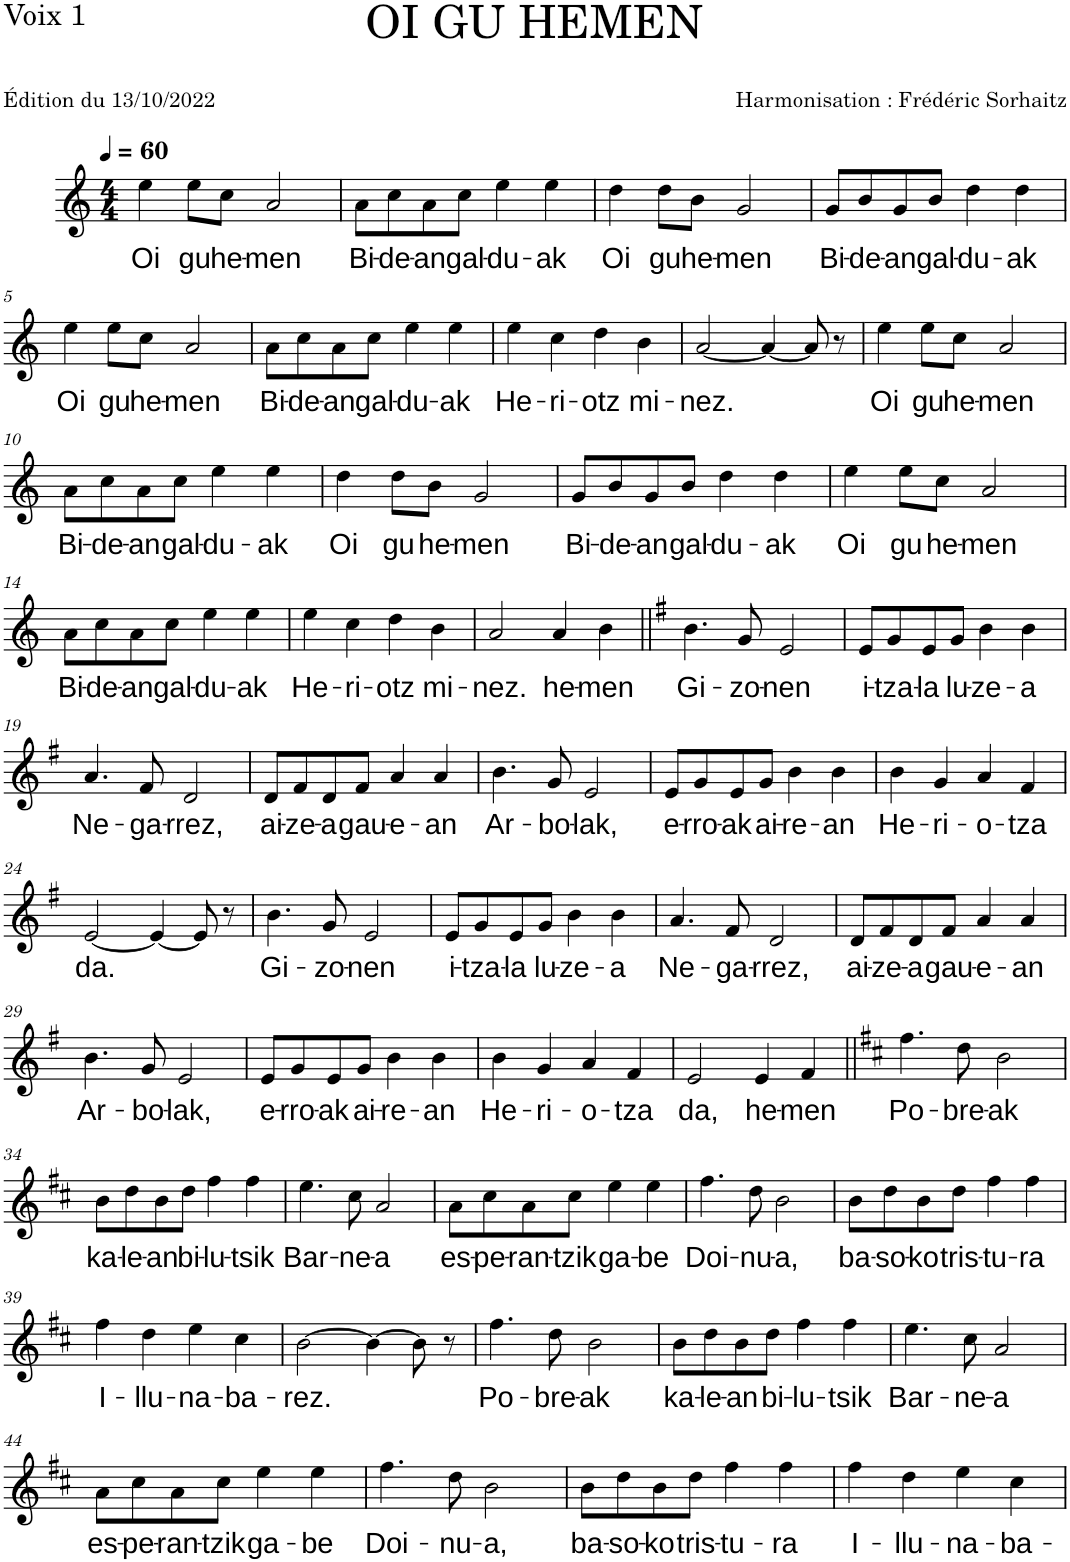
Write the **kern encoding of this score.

**kern	**text
*part1	*part1
*staff1	*staff1
*I"Voix 1	*
*I'V1	*
*clefG2	*
*k[]	*
*M4/4	*
*MM60	*
=1	=1
!	!LO:LY:b
4ee\	Oi
!	!LO:LY:b
8ee\L	gu
!	!LO:LY:b
8cc\J	he-
!	!LO:LY:b
2a/	-men
=2	=2
!	!LO:LY:b
8a\L	Bi-
!	!LO:LY:b
8cc\	-de-
!	!LO:LY:b
8a\	-an
!	!LO:LY:b
8cc\J	gal-
!	!LO:LY:b
4ee\	-du-
!	!LO:LY:b
4ee\	-ak
=3	=3
!	!LO:LY:b
4dd\	Oi
!	!LO:LY:b
8dd\L	gu
!	!LO:LY:b
8b\J	he-
!	!LO:LY:b
2g/	-men
=4	=4
!	!LO:LY:b
8g/L	Bi-
!	!LO:LY:b
8b/	-de-
!	!LO:LY:b
8g/	-an
!	!LO:LY:b
8b/J	gal-
!	!LO:LY:b
4dd\	-du-
!	!LO:LY:b
4dd\	-ak
!!LO:LB:g=z
=5	=5
!	!LO:LY:b
4ee\	Oi
!	!LO:LY:b
8ee\L	gu
!	!LO:LY:b
8cc\J	he-
!	!LO:LY:b
2a/	-men
=6	=6
!	!LO:LY:b
8a\L	Bi-
!	!LO:LY:b
8cc\	-de-
!	!LO:LY:b
8a\	-an
!	!LO:LY:b
8cc\J	gal-
!	!LO:LY:b
4ee\	-du-
!	!LO:LY:b
4ee\	-ak
=7	=7
!	!LO:LY:b
4ee\	He-
!	!LO:LY:b
4cc\	-ri-
!	!LO:LY:b
4dd\	-otz
!	!LO:LY:b
4b\	mi-
=8	=8
!	!LO:LY:b
[2a/	-nez.
4a/_	.
8a/]	.
8r	.
=9	=9
!	!LO:LY:b
4ee\	Oi
!	!LO:LY:b
8ee\L	gu
!	!LO:LY:b
8cc\J	he-
!	!LO:LY:b
2a/	-men
!!LO:LB:g=z
=10	=10
!	!LO:LY:b
8a\L	Bi-
!	!LO:LY:b
8cc\	-de-
!	!LO:LY:b
8a\	-an
!	!LO:LY:b
8cc\J	gal-
!	!LO:LY:b
4ee\	-du-
!	!LO:LY:b
4ee\	-ak
=11	=11
!	!LO:LY:b
4dd\	Oi
!	!LO:LY:b
8dd\L	gu
!	!LO:LY:b
8b\J	he-
!	!LO:LY:b
2g/	-men
=12	=12
!	!LO:LY:b
8g/L	Bi-
!	!LO:LY:b
8b/	-de-
!	!LO:LY:b
8g/	-an
!	!LO:LY:b
8b/J	gal-
!	!LO:LY:b
4dd\	-du-
!	!LO:LY:b
4dd\	-ak
=13	=13
!	!LO:LY:b
4ee\	Oi
!	!LO:LY:b
8ee\L	gu
!	!LO:LY:b
8cc\J	he-
!	!LO:LY:b
2a/	-men
!!LO:LB:g=z
=14	=14
!	!LO:LY:b
8a\L	Bi-
!	!LO:LY:b
8cc\	-de-
!	!LO:LY:b
8a\	-an
!	!LO:LY:b
8cc\J	gal-
!	!LO:LY:b
4ee\	-du-
!	!LO:LY:b
4ee\	-ak
=15	=15
!	!LO:LY:b
4ee\	He-
!	!LO:LY:b
4cc\	-ri-
!	!LO:LY:b
4dd\	-otz
!	!LO:LY:b
4b\	mi-
=16	=16
!	!LO:LY:b
2a/	-nez.
!	!LO:LY:b
4a/	he-
!	!LO:LY:b
4b\	-men
=17||	=17||
*k[f#]	*
!	!LO:LY:b
4.b\	Gi-
!	!LO:LY:b
8g/	-zo-
!	!LO:LY:b
2e/	-nen
=18	=18
!	!LO:LY:b
8e/L	i-
!	!LO:LY:b
8g/	-tza-
!	!LO:LY:b
8e/	-la
!	!LO:LY:b
8g/J	lu-
!	!LO:LY:b
4b\	-ze-
!	!LO:LY:b
4b\	-a
!!LO:LB:g=z
=19	=19
!	!LO:LY:b
4.a/	Ne-
!	!LO:LY:b
8f#/	-ga-
!	!LO:LY:b
2d/	-rrez,
=20	=20
!	!LO:LY:b
8d/L	ai-
!	!LO:LY:b
8f#/	-ze-
!	!LO:LY:b
8d/	-a
!	!LO:LY:b
8f#/J	gau-
!	!LO:LY:b
4a/	-e-
!	!LO:LY:b
4a/	-an
=21	=21
!	!LO:LY:b
4.b\	Ar-
!	!LO:LY:b
8g/	-bo-
!	!LO:LY:b
2e/	-lak,
=22	=22
!	!LO:LY:b
8e/L	e-
!	!LO:LY:b
8g/	-rro-
!	!LO:LY:b
8e/	-ak
!	!LO:LY:b
8g/J	ai-
!	!LO:LY:b
4b\	-re-
!	!LO:LY:b
4b\	-an
=23	=23
!	!LO:LY:b
4b\	He-
!	!LO:LY:b
4g/	-ri-
!	!LO:LY:b
4a/	-o-
!	!LO:LY:b
4f#/	-tza
!!LO:LB:g=z
=24	=24
!	!LO:LY:b
[2e/	da.
4e/_	.
8e/]	.
8r	.
=25	=25
!	!LO:LY:b
4.b\	Gi-
!	!LO:LY:b
8g/	-zo-
!	!LO:LY:b
2e/	-nen
=26	=26
!	!LO:LY:b
8e/L	i-
!	!LO:LY:b
8g/	-tza-
!	!LO:LY:b
8e/	-la
!	!LO:LY:b
8g/J	lu-
!	!LO:LY:b
4b\	-ze-
!	!LO:LY:b
4b\	-a
=27	=27
!	!LO:LY:b
4.a/	Ne-
!	!LO:LY:b
8f#/	-ga-
!	!LO:LY:b
2d/	-rrez,
=28	=28
!	!LO:LY:b
8d/L	ai-
!	!LO:LY:b
8f#/	-ze-
!	!LO:LY:b
8d/	-a
!	!LO:LY:b
8f#/J	gau-
!	!LO:LY:b
4a/	-e-
!	!LO:LY:b
4a/	-an
!!LO:LB:g=z
=29	=29
!	!LO:LY:b
4.b\	Ar-
!	!LO:LY:b
8g/	-bo-
!	!LO:LY:b
2e/	-lak,
=30	=30
!	!LO:LY:b
8e/L	e-
!	!LO:LY:b
8g/	-rro-
!	!LO:LY:b
8e/	-ak
!	!LO:LY:b
8g/J	ai-
!	!LO:LY:b
4b\	-re-
!	!LO:LY:b
4b\	-an
=31	=31
!	!LO:LY:b
4b\	He-
!	!LO:LY:b
4g/	-ri-
!	!LO:LY:b
4a/	-o-
!	!LO:LY:b
4f#/	-tza
=32	=32
!	!LO:LY:b
2e/	da,
!	!LO:LY:b
4e/	he-
!	!LO:LY:b
4f#/	-men
=33||	=33||
*k[f#c#]	*
!	!LO:LY:b
4.ff#\	Po-
!	!LO:LY:b
8dd\	-bre-
!	!LO:LY:b
2b\	-ak
!!LO:LB:g=z
=34	=34
!	!LO:LY:b
8b\L	ka-
!	!LO:LY:b
8dd\	-le-
!	!LO:LY:b
8b\	-an
!	!LO:LY:b
8dd\J	bi-
!	!LO:LY:b
4ff#\	-lu-
!	!LO:LY:b
4ff#\	-tsik
=35	=35
!	!LO:LY:b
4.ee\	Bar-
!	!LO:LY:b
8cc#\	-ne-
!	!LO:LY:b
2a/	-a
=36	=36
!	!LO:LY:b
8a\L	es-
!	!LO:LY:b
8cc#\	-pe-
!	!LO:LY:b
8a\	-ran-
!	!LO:LY:b
8cc#\J	-tzik
!	!LO:LY:b
4ee\	ga-
!	!LO:LY:b
4ee\	-be
=37	=37
!	!LO:LY:b
4.ff#\	Doi-
!	!LO:LY:b
8dd\	-nu-
!	!LO:LY:b
2b\	-a,
=38	=38
!	!LO:LY:b
8b\L	ba-
!	!LO:LY:b
8dd\	-so-
!	!LO:LY:b
8b\	-ko
!	!LO:LY:b
8dd\J	tris-
!	!LO:LY:b
4ff#\	-tu-
!	!LO:LY:b
4ff#\	-ra
!!LO:LB:g=z
=39	=39
!	!LO:LY:b
4ff#\	I-
!	!LO:LY:b
4dd\	-llu-
!	!LO:LY:b
4ee\	-na-
!	!LO:LY:b
4cc#\	-ba-
=40	=40
!	!LO:LY:b
[2b\	-rez.
4b\_	.
8b\]	.
8r	.
=41	=41
!	!LO:LY:b
4.ff#\	Po-
!	!LO:LY:b
8dd\	-bre-
!	!LO:LY:b
2b\	-ak
=42	=42
!	!LO:LY:b
8b\L	ka-
!	!LO:LY:b
8dd\	-le-
!	!LO:LY:b
8b\	-an
!	!LO:LY:b
8dd\J	bi-
!	!LO:LY:b
4ff#\	-lu-
!	!LO:LY:b
4ff#\	-tsik
=43	=43
!	!LO:LY:b
4.ee\	Bar-
!	!LO:LY:b
8cc#\	-ne-
!	!LO:LY:b
2a/	-a
!!LO:LB:g=z
=44	=44
!	!LO:LY:b
8a\L	es-
!	!LO:LY:b
8cc#\	-pe-
!	!LO:LY:b
8a\	-ran-
!	!LO:LY:b
8cc#\J	-tzik
!	!LO:LY:b
4ee\	ga-
!	!LO:LY:b
4ee\	-be
=45	=45
!	!LO:LY:b
4.ff#\	Doi-
!	!LO:LY:b
8dd\	-nu-
!	!LO:LY:b
2b\	-a,
=46	=46
!	!LO:LY:b
8b\L	ba-
!	!LO:LY:b
8dd\	-so-
!	!LO:LY:b
8b\	-ko
!	!LO:LY:b
8dd\J	tris-
!	!LO:LY:b
4ff#\	-tu-
!	!LO:LY:b
4ff#\	-ra
=47	=47
!	!LO:LY:b
4ff#\	I-
!	!LO:LY:b
4dd\	-llu-
!	!LO:LY:b
4ee\	-na-
!	!LO:LY:b
4cc#\	-ba-
=	=
*-	*-
